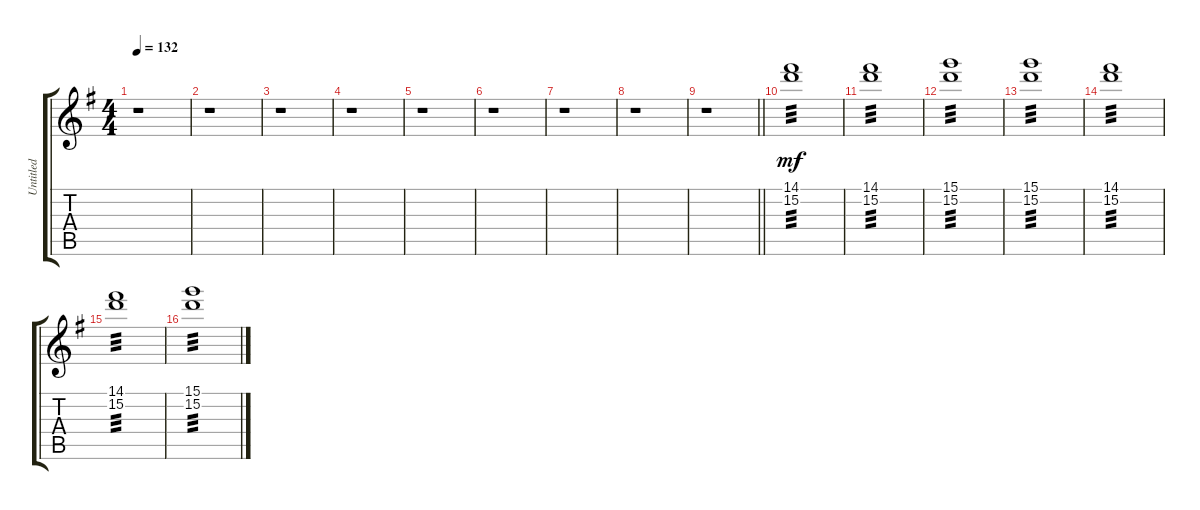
\track ("Untitled" "Untitled") {instrument acousticguitarnylon}
\staff {score tabs}
\tuning (E4 B3 G3 D3 A2 E2) {hide}
\ts (4 4)
\tempo 132
\clef g2
\ks g
r.1{dy mf} |
r.1 |
r.1 |
r.1 |
r.1 |
r.1 |
r.1 |
r.1 |
\barLineRight lightlight
r.1 |
(14.1 15.2).1{tp 3} |
(14.1 15.2).1{tp 3} |
(15.1 15.2).1{tp 3} |
(15.1 15.2).1{tp 3} |
(14.1 15.2).1{tp 3} |
(14.1 15.2).1{tp 3} |
(15.1 15.2).1{tp 3}
